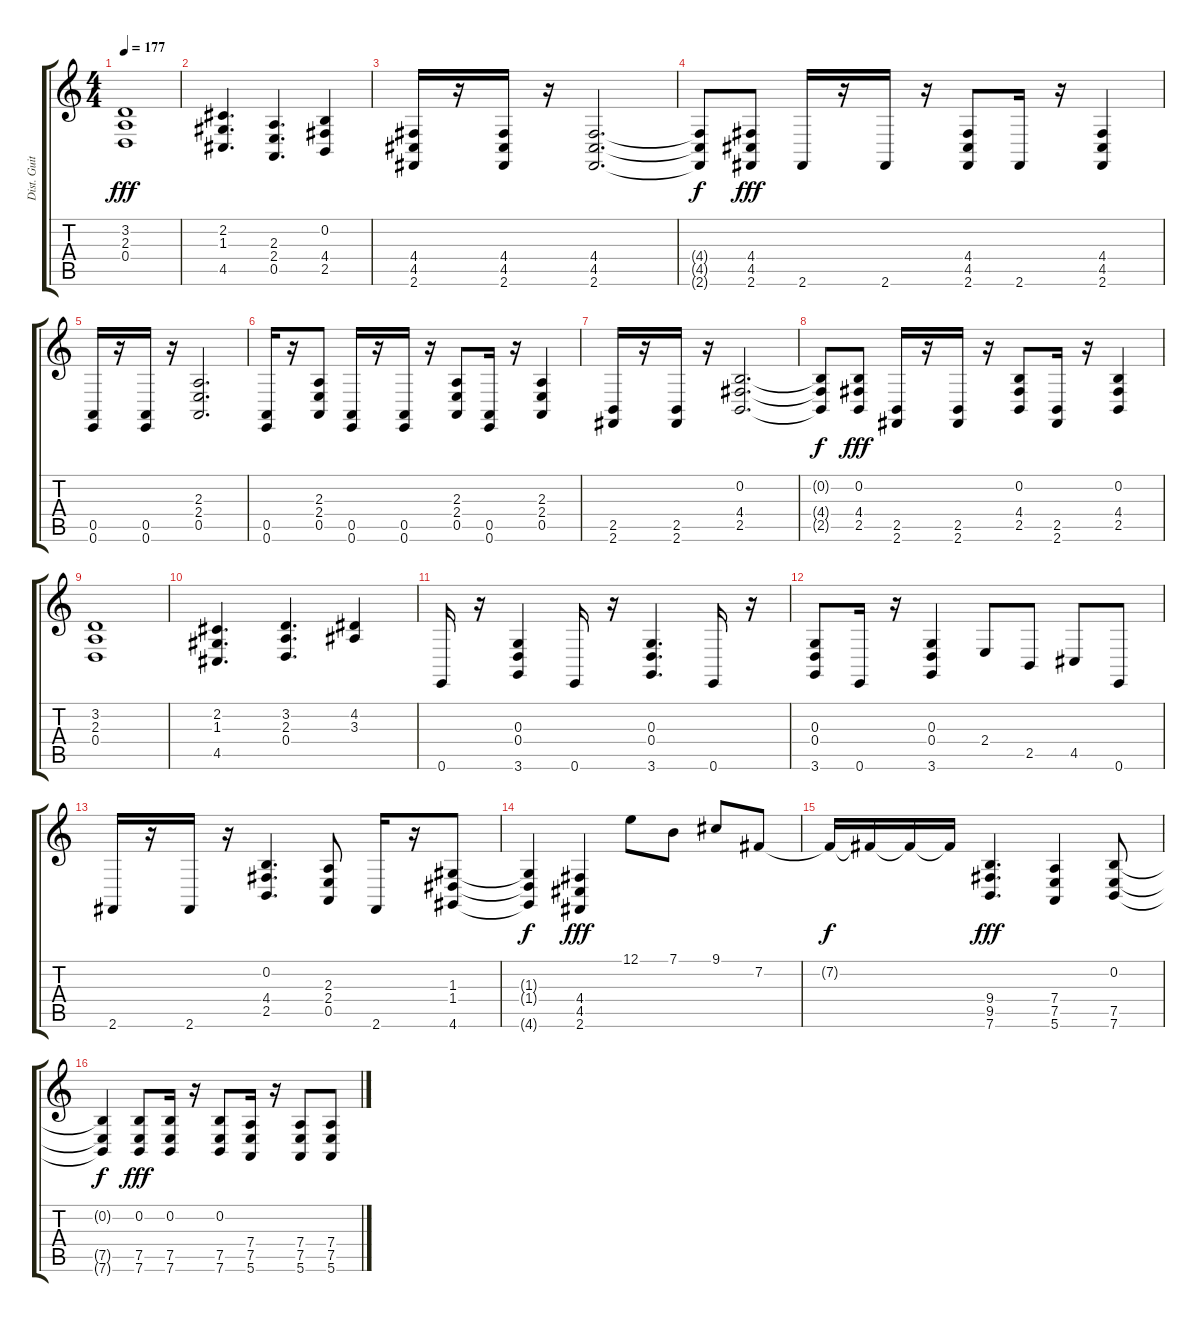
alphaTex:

\track ("Dist. Guitar 2" "Dist. Guit") {instrument lead2sawtooth}
\staff {score tabs}
\tuning (E4 B3 G3 D3 A2 E2) {hide}
\ts (4 4)
\tempo 177
\clef g2
\ks c
(3.2 2.3 0.4).1{dy fff} |
(2.2 1.3 4.5).4{d} (2.3 2.4 0.5).4{d} (0.2 4.4 2.5).4 |
(4.4 4.5 2.6).16 r.16 (4.4 4.5 2.6).16 r.16 (4.4 4.5 2.6).2{d} |
(4.4{t} 4.5{t} 2.6{t}).8{dy f} (4.4 4.5 2.6).8{dy fff} 2.6.16 r.16 2.6.16 r.16 (4.4 4.5 2.6).8 2.6.16 r.16 (4.4 4.5 2.6).4 |
(0.5 0.6).16 r.16 (0.5 0.6).16 r.16 (2.3 2.4 0.5).2{d} |
(0.5 0.6).16 r.16 (2.3 2.4 0.5).8 (0.5 0.6).16 r.16 (0.5 0.6).16 r.16 (2.3 2.4 0.5).8 (0.5 0.6).16 r.16 (2.3 2.4 0.5).4 |
(2.5 2.6).16 r.16 (2.5 2.6).16 r.16 (0.2 4.4 2.5).2{d} |
(0.2{t} 4.4{t} 2.5{t}).8{dy f} (0.2 4.4 2.5).8{dy fff} (2.5 2.6).16 r.16 (2.5 2.6).16 r.16 (0.2 4.4 2.5).8 (2.5 2.6).16 r.16 (0.2 4.4 2.5).4 |
(3.2 2.3 0.4).1 |
(2.2 1.3 4.5).4{d} (3.2 2.3 0.4).4{d} (4.2 3.3).4 |
0.6.16 r.16 (0.3 0.4 3.6).4 0.6.16 r.16 (0.3 0.4 3.6).4{d} 0.6.16 r.16 |
(0.3 0.4 3.6).8 0.6.16 r.16 (0.3 0.4 3.6).4 2.4.8 2.5.8 4.5.8 0.6.8 |
2.6.16 r.16 2.6.16 r.16 (0.2 4.4 2.5).4{d} (2.3 2.4 0.5).8 2.6.16 r.16 (1.3 1.4 4.6).8 |
(1.3{t} 1.4{t} 4.6{t}).4{dy f} (4.4 4.5 2.6).4{dy fff} 12.1.8 7.1.8 9.1.8 7.2.8 |
7.2{t}.16{dy f} 7.2{t}.16 7.2{t}.16 7.2{t}.16 (9.4 9.5 7.6).4{d dy fff} (7.4 7.5 5.6).4 (0.2 7.5 7.6).8 |
(0.2{t} 7.5{t} 7.6{t}).4{dy f} (0.2 7.5 7.6).8{dy fff} (0.2 7.5 7.6).16 r.16 (0.2 7.5 7.6).8 (7.4 7.5 5.6).16 r.16 (7.4 7.5 5.6).8 (7.4 7.5 5.6).8
